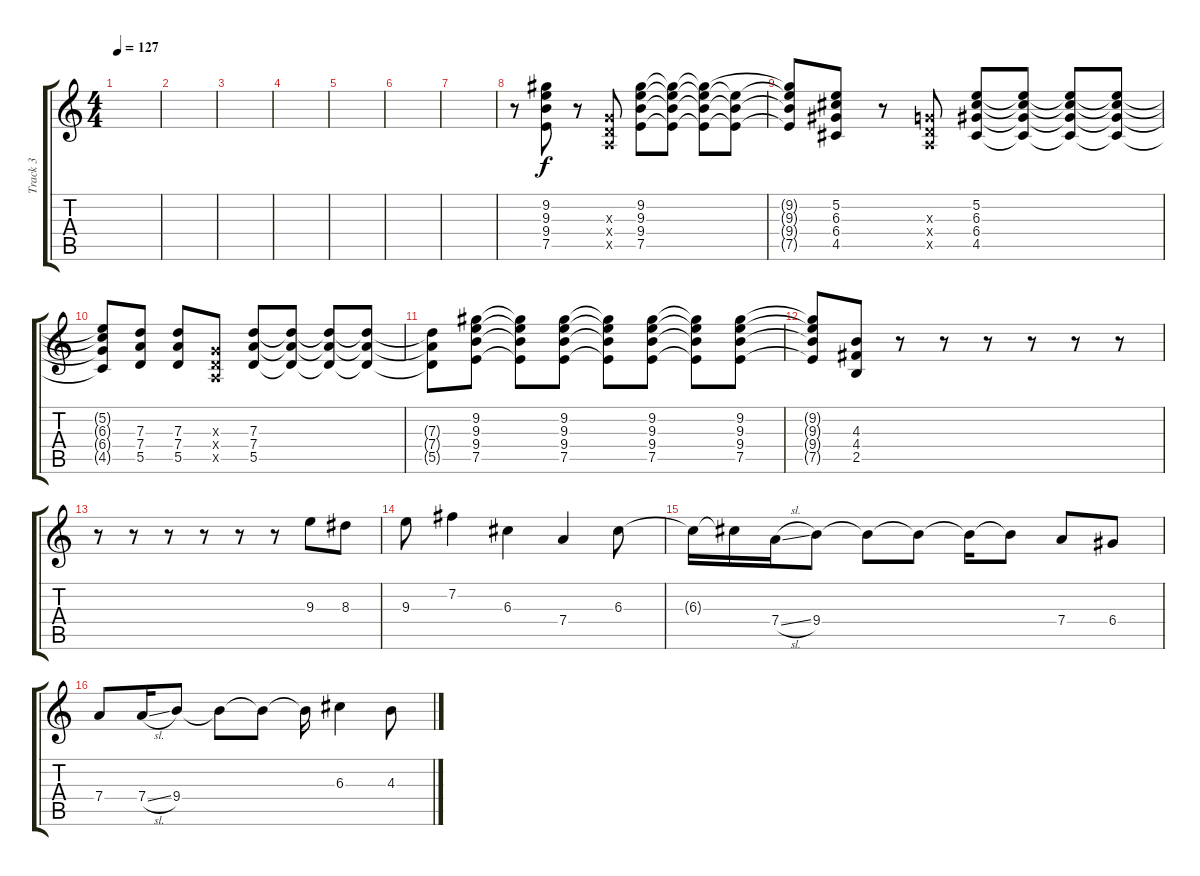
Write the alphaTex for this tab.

\track ("Track 3" "Track 3") {instrument overdrivenguitar}
\staff {score tabs}
\tuning (E4 B3 G3 D3 A2 E2) {hide}
\ts (4 4)
\tempo 127
\clef g2
\ks c
|
|
|
|
|
|
|
r.8 (9.2 9.3 9.4 7.5).8 r.8 (0.3{x} 0.4{x} 0.5{x}).8 (9.2 9.3 9.4 7.5).8 (9.2{t} 9.3{t} 9.4{t} 7.5{t}).8 (9.2{t} 9.3{t} 9.4{t} 7.5{t}).8 (9.3{t} 9.4{t} 7.5{t}).8 |
(9.2{t} 9.3{t} 9.4{t} 7.5{t}).8 (5.2 6.3 6.4 4.5).8 r.8 (0.3{x} 0.4{x} 0.5{x}).8 (5.2 6.3 6.4 4.5).8 (5.2{t} 6.3{t} 6.4{t} 4.5{t}).8 (5.2{t} 6.3{t} 6.4{t} 4.5{t}).8 (5.2{t} 6.3{t} 6.4{t} 4.5{t}).8 |
(5.2{t} 6.3{t} 6.4{t} 4.5{t}).8 (7.3 7.4 5.5).8 (7.3 7.4 5.5).8 (0.3{x} 0.4{x} 0.5{x}).8 (7.3 7.4 5.5).8 (7.3{t} 7.4{t} 5.5{t}).8 (7.3{t} 7.4{t} 5.5{t}).8 (7.3{t} 7.4{t} 5.5{t}).8 |
(7.3{t} 7.4{t} 5.5{t}).8 (9.2 9.3 9.4 7.5).8 (9.2{t} 9.3{t} 9.4{t} 7.5{t}).8 (9.2 9.3 9.4 7.5).8 (9.2{t} 9.3{t} 9.4{t} 7.5{t}).8 (9.2 9.3 9.4 7.5).8 (9.2{t} 9.3{t} 9.4{t} 7.5{t}).8 (9.2 9.3 9.4 7.5).8 |
(9.2{t} 9.3{t} 9.4{t} 7.5{t}).8 (4.3 4.4 2.5).8 r.8 r.8 r.8 r.8 r.8 r.8 |
r.8 r.8 r.8 r.8 r.8 r.8 9.3.8 8.3.8 |
9.3.8 7.2.4 6.3.4 7.4.4 6.3.8 |
6.3{t}.16 6.3{t}.16 7.4{sl}.16 9.4.8 9.4{t}.8 9.4{t}.8 9.4{t}.16 9.4{t}.8 7.4.8 6.4.8 |
7.4.8 7.4{sl}.16 9.4.8 9.4{t}.8 9.4{t}.8 9.4{t}.16 6.3.4 4.3.8
